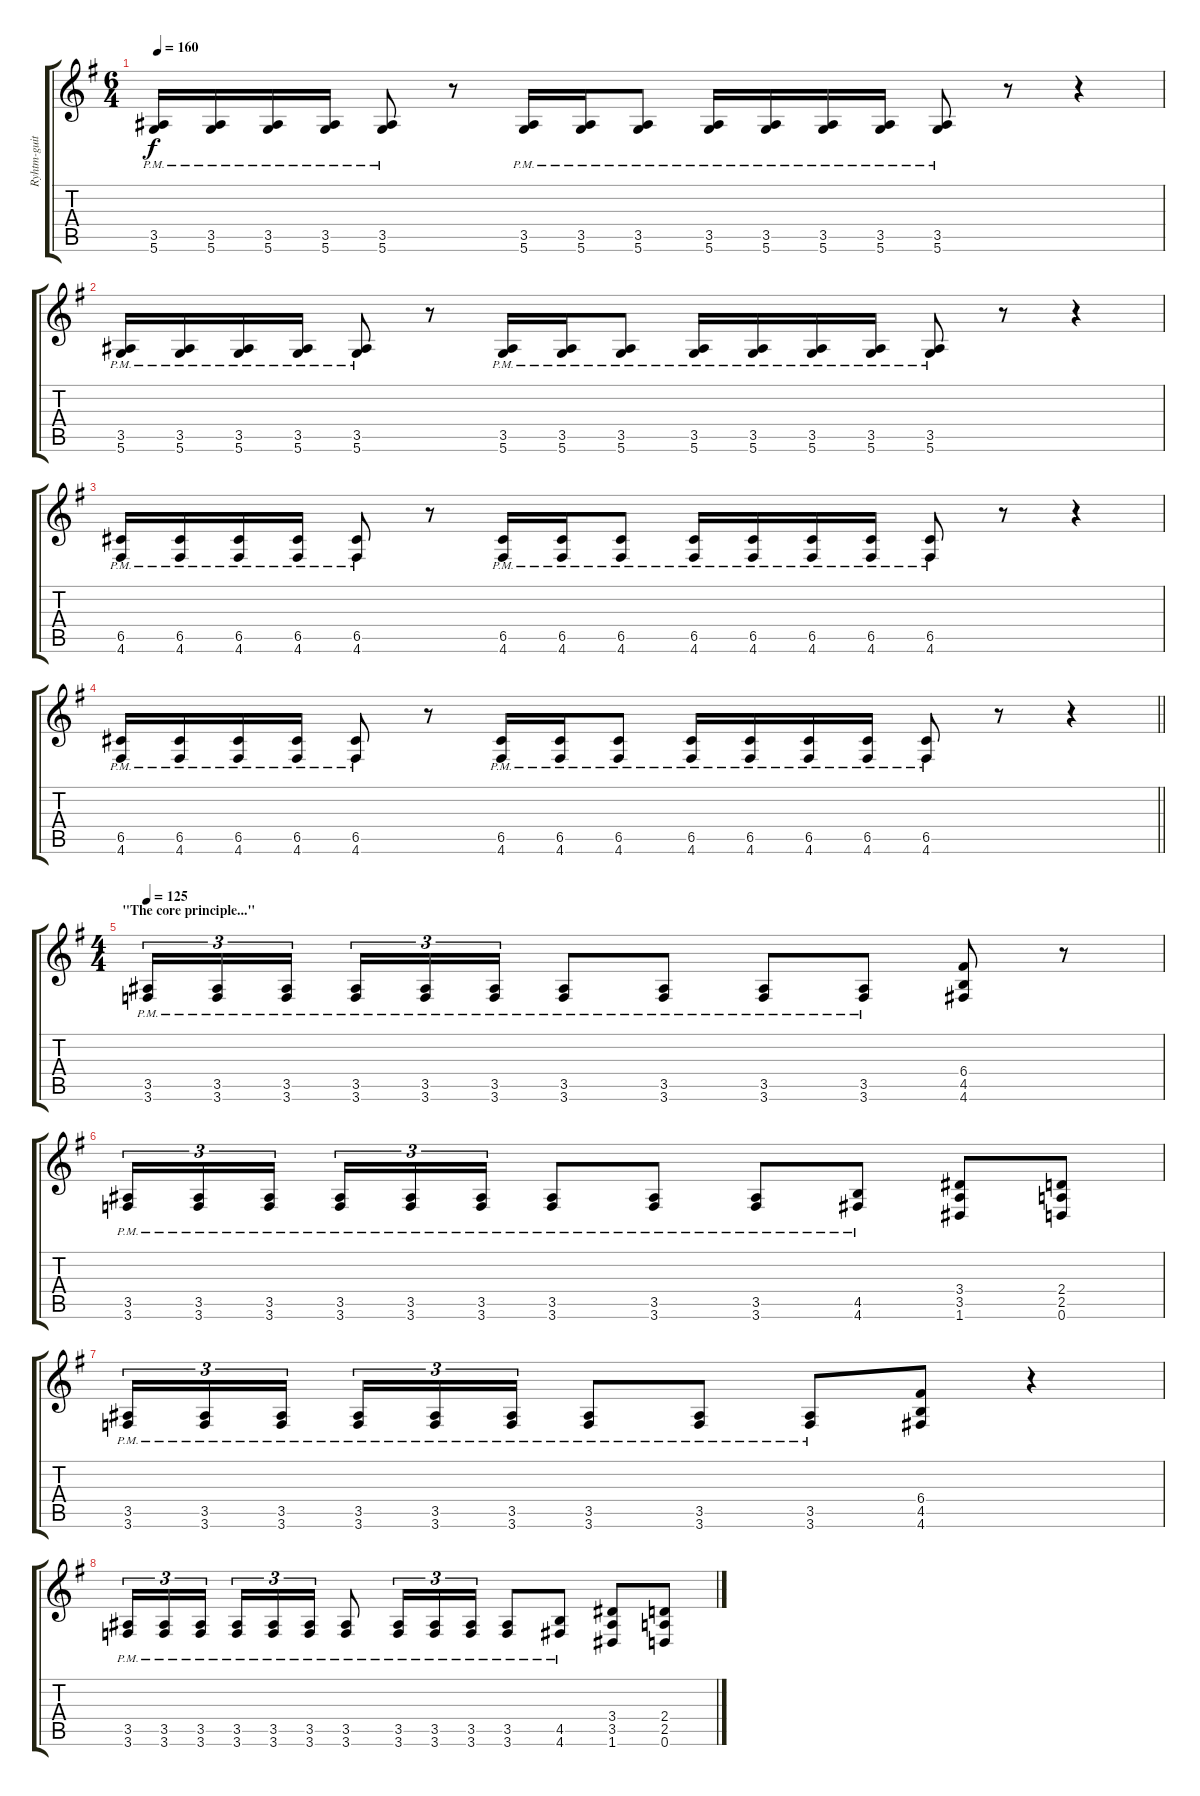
\track ("Ryhtm-guitars - Silenoz" "Ryhtm-guit") {instrument distortionguitar}
\staff {score tabs}
\tuning (D4 A3 F3 C3 G2 D2) {hide}
\ts (6 4)
\tempo 160
\clef g2
\ks g
(3.5{pm} 5.6{pm}).16{dy f} (3.5{pm} 5.6{pm}).16 (3.5{pm} 5.6{pm}).16 (3.5{pm} 5.6{pm}).16 (3.5{pm} 5.6{pm}).8 r.8 (3.5{pm} 5.6{pm}).16 (3.5{pm} 5.6{pm}).16 (3.5{pm} 5.6{pm}).8 (3.5{pm} 5.6{pm}).16 (3.5{pm} 5.6{pm}).16 (3.5{pm} 5.6{pm}).16 (3.5{pm} 5.6{pm}).16 (3.5{pm} 5.6{pm}).8 r.8 r.4 |
(3.5{pm} 5.6{pm}).16 (3.5{pm} 5.6{pm}).16 (3.5{pm} 5.6{pm}).16 (3.5{pm} 5.6{pm}).16 (3.5{pm} 5.6{pm}).8 r.8 (3.5{pm} 5.6{pm}).16 (3.5{pm} 5.6{pm}).16 (3.5{pm} 5.6{pm}).8 (3.5{pm} 5.6{pm}).16 (3.5{pm} 5.6{pm}).16 (3.5{pm} 5.6{pm}).16 (3.5{pm} 5.6{pm}).16 (3.5{pm} 5.6{pm}).8 r.8 r.4 |
(6.5{pm} 4.6{pm}).16 (6.5{pm} 4.6{pm}).16 (6.5{pm} 4.6{pm}).16 (6.5{pm} 4.6{pm}).16 (6.5{pm} 4.6{pm}).8 r.8 (6.5{pm} 4.6{pm}).16 (6.5{pm} 4.6{pm}).16 (6.5{pm} 4.6{pm}).8 (6.5{pm} 4.6{pm}).16 (6.5{pm} 4.6{pm}).16 (6.5{pm} 4.6{pm}).16 (6.5{pm} 4.6{pm}).16 (6.5{pm} 4.6{pm}).8 r.8 r.4 |
\barLineRight lightlight
(6.5{pm} 4.6{pm}).16 (6.5{pm} 4.6{pm}).16 (6.5{pm} 4.6{pm}).16 (6.5{pm} 4.6{pm}).16 (6.5{pm} 4.6{pm}).8 r.8 (6.5{pm} 4.6{pm}).16 (6.5{pm} 4.6{pm}).16 (6.5{pm} 4.6{pm}).8 (6.5{pm} 4.6{pm}).16 (6.5{pm} 4.6{pm}).16 (6.5{pm} 4.6{pm}).16 (6.5{pm} 4.6{pm}).16 (6.5{pm} 4.6{pm}).8 r.8 r.4 |
\ts (4 4)
\section ("" "\"The core principle...\"")
\tempo 125
(3.5{pm} 3.6{pm}).16{tu (3 2)} (3.5{pm} 3.6{pm}).16{tu (3 2)} (3.5{pm} 3.6{pm}).16{tu (3 2)} (3.5{pm} 3.6{pm}).16{tu (3 2)} (3.5{pm} 3.6{pm}).16{tu (3 2)} (3.5{pm} 3.6{pm}).16{tu (3 2)} (3.5{pm} 3.6{pm}).8 (3.5{pm} 3.6{pm}).8 (3.5{pm} 3.6{pm}).8 (3.5{pm} 3.6{pm}).8 (6.4 4.5 4.6).8 r.8 |
(3.5{pm} 3.6{pm}).16{tu (3 2)} (3.5{pm} 3.6{pm}).16{tu (3 2)} (3.5{pm} 3.6{pm}).16{tu (3 2)} (3.5{pm} 3.6{pm}).16{tu (3 2)} (3.5{pm} 3.6{pm}).16{tu (3 2)} (3.5{pm} 3.6{pm}).16{tu (3 2)} (3.5{pm} 3.6{pm}).8 (3.5{pm} 3.6{pm}).8 (3.5{pm} 3.6{pm}).8 (4.5{pm} 4.6{pm}).8 (3.4 3.5 1.6).8 (2.4 2.5 0.6).8 |
(3.5{pm} 3.6{pm}).16{tu (3 2)} (3.5{pm} 3.6{pm}).16{tu (3 2)} (3.5{pm} 3.6{pm}).16{tu (3 2)} (3.5{pm} 3.6{pm}).16{tu (3 2)} (3.5{pm} 3.6{pm}).16{tu (3 2)} (3.5{pm} 3.6{pm}).16{tu (3 2)} (3.5{pm} 3.6{pm}).8 (3.5{pm} 3.6{pm}).8 (3.5{pm} 3.6{pm}).8 (6.4 4.5 4.6).8 r.4 |
(3.5{pm} 3.6{pm}).16{tu (3 2)} (3.5{pm} 3.6{pm}).16{tu (3 2)} (3.5{pm} 3.6{pm}).16{tu (3 2)} (3.5{pm} 3.6{pm}).16{tu (3 2)} (3.5{pm} 3.6{pm}).16{tu (3 2)} (3.5{pm} 3.6{pm}).16{tu (3 2)} (3.5{pm} 3.6{pm}).8 (3.5{pm} 3.6{pm}).16{tu (3 2)} (3.5{pm} 3.6{pm}).16{tu (3 2)} (3.5{pm} 3.6{pm}).16{tu (3 2)} (3.5{pm} 3.6{pm}).8 (4.5{pm} 4.6{pm}).8 (3.4 3.5 1.6).8 (2.4 2.5 0.6).8
